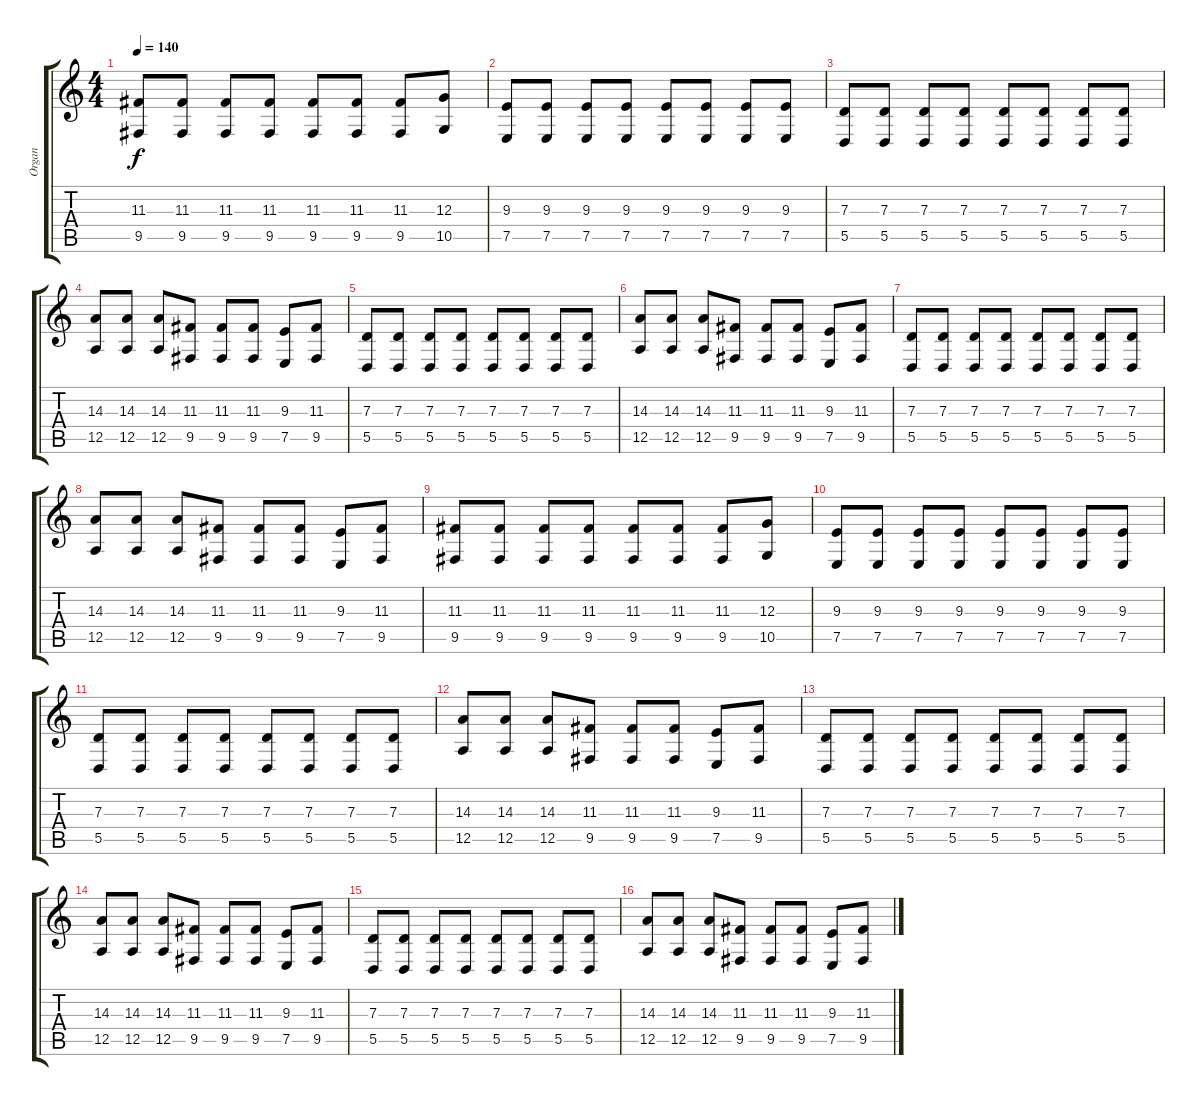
\track ("Organ" "Organ") {instrument churchorgan}
\staff {score tabs}
\tuning (E4 B3 G3 D3 A2 E2) {hide}
\ts (4 4)
\tempo 140
\clef g2
\ks c
(11.3 9.5).8{dy f} (11.3 9.5).8 (11.3 9.5).8 (11.3 9.5).8 (11.3 9.5).8 (11.3 9.5).8 (11.3 9.5).8 (12.3 10.5).8 |
(9.3 7.5).8 (9.3 7.5).8 (9.3 7.5).8 (9.3 7.5).8 (9.3 7.5).8 (9.3 7.5).8 (9.3 7.5).8 (9.3 7.5).8 |
(7.3 5.5).8 (7.3 5.5).8 (7.3 5.5).8 (7.3 5.5).8 (7.3 5.5).8 (7.3 5.5).8 (7.3 5.5).8 (7.3 5.5).8 |
(14.3 12.5).8 (14.3 12.5).8 (14.3 12.5).8 (11.3 9.5).8 (11.3 9.5).8 (11.3 9.5).8 (9.3 7.5).8 (11.3 9.5).8 |
(7.3 5.5).8 (7.3 5.5).8 (7.3 5.5).8 (7.3 5.5).8 (7.3 5.5).8 (7.3 5.5).8 (7.3 5.5).8 (7.3 5.5).8 |
(14.3 12.5).8 (14.3 12.5).8 (14.3 12.5).8 (11.3 9.5).8 (11.3 9.5).8 (11.3 9.5).8 (9.3 7.5).8 (11.3 9.5).8 |
(7.3 5.5).8 (7.3 5.5).8 (7.3 5.5).8 (7.3 5.5).8 (7.3 5.5).8 (7.3 5.5).8 (7.3 5.5).8 (7.3 5.5).8 |
(14.3 12.5).8 (14.3 12.5).8 (14.3 12.5).8 (11.3 9.5).8 (11.3 9.5).8 (11.3 9.5).8 (9.3 7.5).8 (11.3 9.5).8 |
(11.3 9.5).8 (11.3 9.5).8 (11.3 9.5).8 (11.3 9.5).8 (11.3 9.5).8 (11.3 9.5).8 (11.3 9.5).8 (12.3 10.5).8 |
(9.3 7.5).8 (9.3 7.5).8 (9.3 7.5).8 (9.3 7.5).8 (9.3 7.5).8 (9.3 7.5).8 (9.3 7.5).8 (9.3 7.5).8 |
(7.3 5.5).8 (7.3 5.5).8 (7.3 5.5).8 (7.3 5.5).8 (7.3 5.5).8 (7.3 5.5).8 (7.3 5.5).8 (7.3 5.5).8 |
(14.3 12.5).8 (14.3 12.5).8 (14.3 12.5).8 (11.3 9.5).8 (11.3 9.5).8 (11.3 9.5).8 (9.3 7.5).8 (11.3 9.5).8 |
(7.3 5.5).8 (7.3 5.5).8 (7.3 5.5).8 (7.3 5.5).8 (7.3 5.5).8 (7.3 5.5).8 (7.3 5.5).8 (7.3 5.5).8 |
(14.3 12.5).8 (14.3 12.5).8 (14.3 12.5).8 (11.3 9.5).8 (11.3 9.5).8 (11.3 9.5).8 (9.3 7.5).8 (11.3 9.5).8 |
(7.3 5.5).8 (7.3 5.5).8 (7.3 5.5).8 (7.3 5.5).8 (7.3 5.5).8 (7.3 5.5).8 (7.3 5.5).8 (7.3 5.5).8 |
(14.3 12.5).8 (14.3 12.5).8 (14.3 12.5).8 (11.3 9.5).8 (11.3 9.5).8 (11.3 9.5).8 (9.3 7.5).8 (11.3 9.5).8
